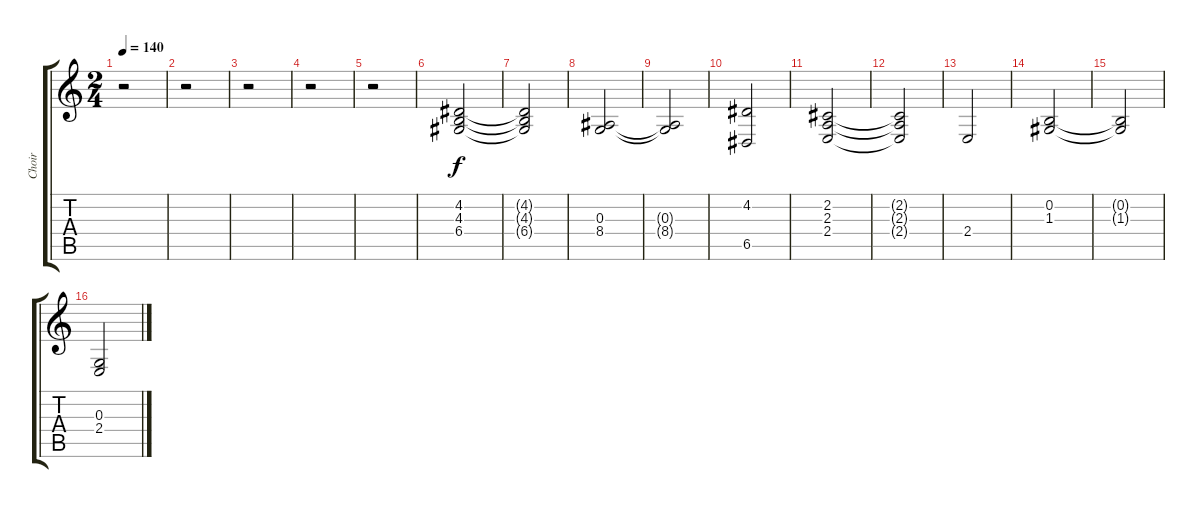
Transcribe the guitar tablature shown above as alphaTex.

\track ("Choir" "Choir") {instrument choiraahs}
\staff {score tabs}
\tuning (E4 B3 G3 D3 A2 E2) {hide}
\ts (2 4)
\tempo 140
\clef g2
\ks c
r.2{dy f} |
r.2 |
r.2 |
r.2 |
r.2 |
(4.2 4.3 6.4).2 |
(4.2{t} 4.3{t} 6.4{t}).2 |
(0.3 8.4).2 |
(0.3{t} 8.4{t}).2 |
(4.2 6.5).2 |
(2.2 2.3 2.4).2 |
(2.2{t} 2.3{t} 2.4{t}).2 |
2.4.2 |
(0.2 1.3).2 |
(0.2{t} 1.3{t}).2 |
(0.3 2.4).2
